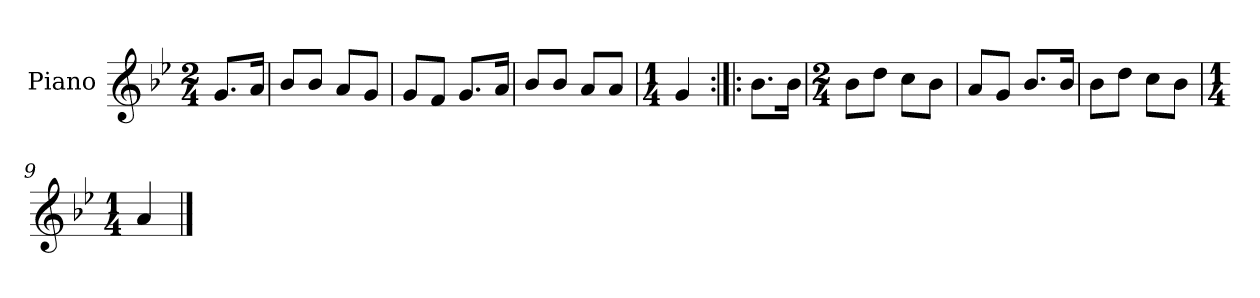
**kern
*part1
*staff1
*I"Piano
*I'Pno.
*clefG2
*k[b-e-]
*M2/4
=
8.g/L
16a/Jk
=1
8b-/L
8b-/J
8a/L
8g/J
=2
8g/L
8f/J
8.g/L
16a/Jk
=3
8b-/L
8b-/J
8a/L
8a/J
=4
*M1/4
4g/
=5:|!|:
8.b-\L
16b-\Jk
=6
*M2/4
8b-\L
8dd\J
8cc\L
8b-\J
=7
8a/L
8g/J
8.b-/L
16b-/Jk
=8
8b-\L
8dd\J
8cc\L
8b-\J
!!LO:LB:g=z
=9
*M1/4
4a/
==
*-
